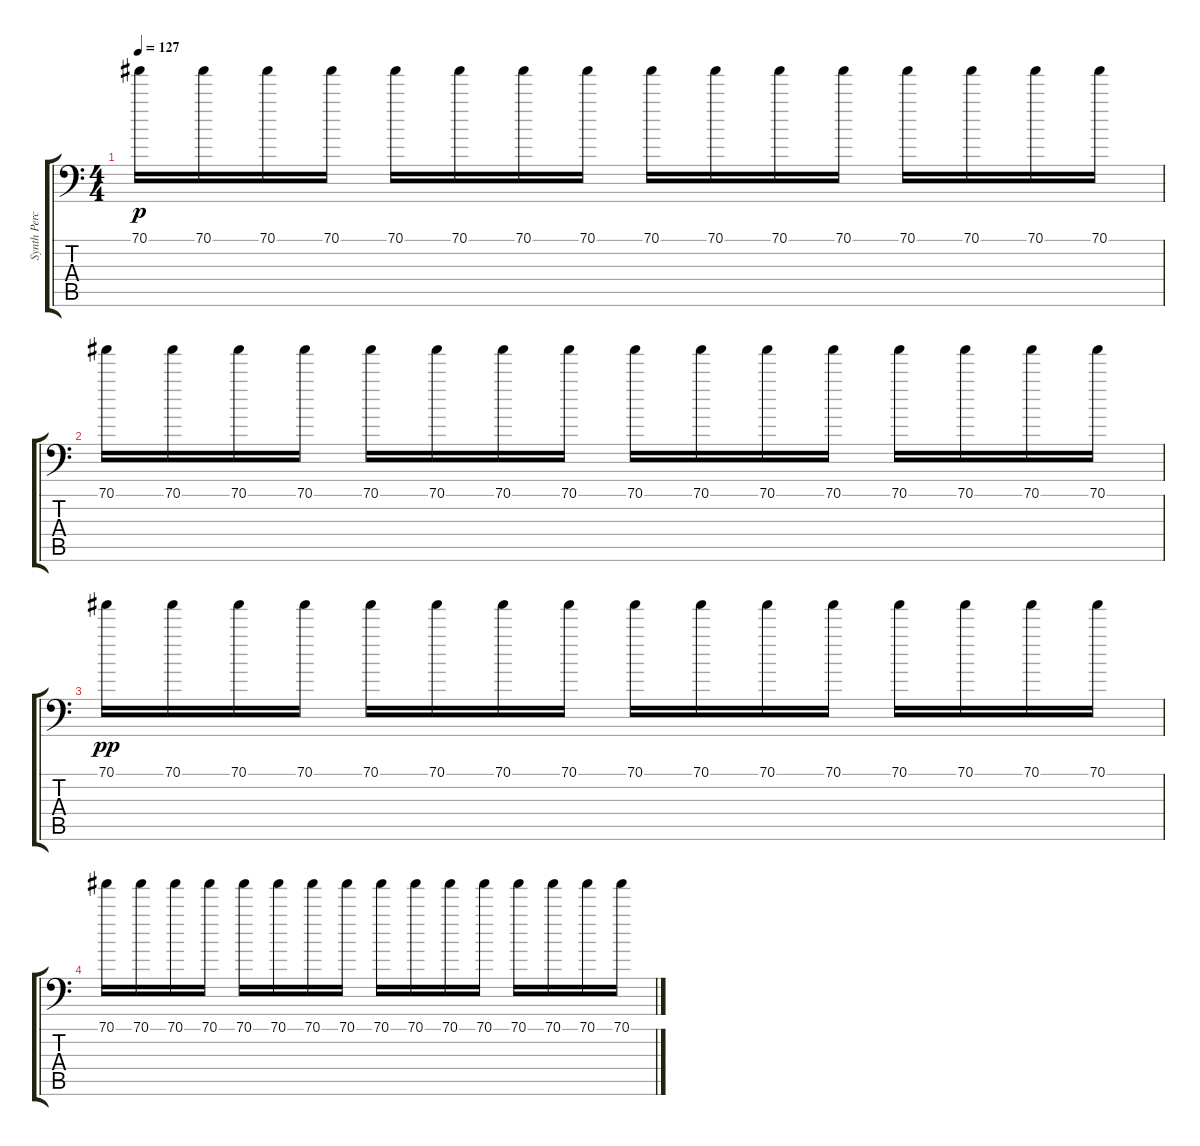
\track ("Synth Percussion" "Synth Perc") {instrument acousticgrandpiano}
\staff {score tabs}
\tuning (C-1 C-1 C-1 C-1 C-1 C-1) {hide}
\ts (4 4)
\tempo 127
\clef f4
\ks c
70.1.16{dy p} 70.1.16 70.1.16 70.1.16 70.1.16 70.1.16 70.1.16 70.1.16 70.1.16 70.1.16 70.1.16 70.1.16 70.1.16 70.1.16 70.1.16 70.1.16 |
70.1.16 70.1.16 70.1.16 70.1.16 70.1.16 70.1.16 70.1.16 70.1.16 70.1.16 70.1.16 70.1.16 70.1.16 70.1.16 70.1.16 70.1.16 70.1.16 |
70.1.16{dy pp} 70.1.16 70.1.16 70.1.16 70.1.16 70.1.16 70.1.16 70.1.16 70.1.16 70.1.16 70.1.16 70.1.16 70.1.16 70.1.16 70.1.16 70.1.16 |
70.1.16 70.1.16 70.1.16 70.1.16 70.1.16 70.1.16 70.1.16 70.1.16 70.1.16 70.1.16 70.1.16 70.1.16 70.1.16 70.1.16 70.1.16 70.1.16
